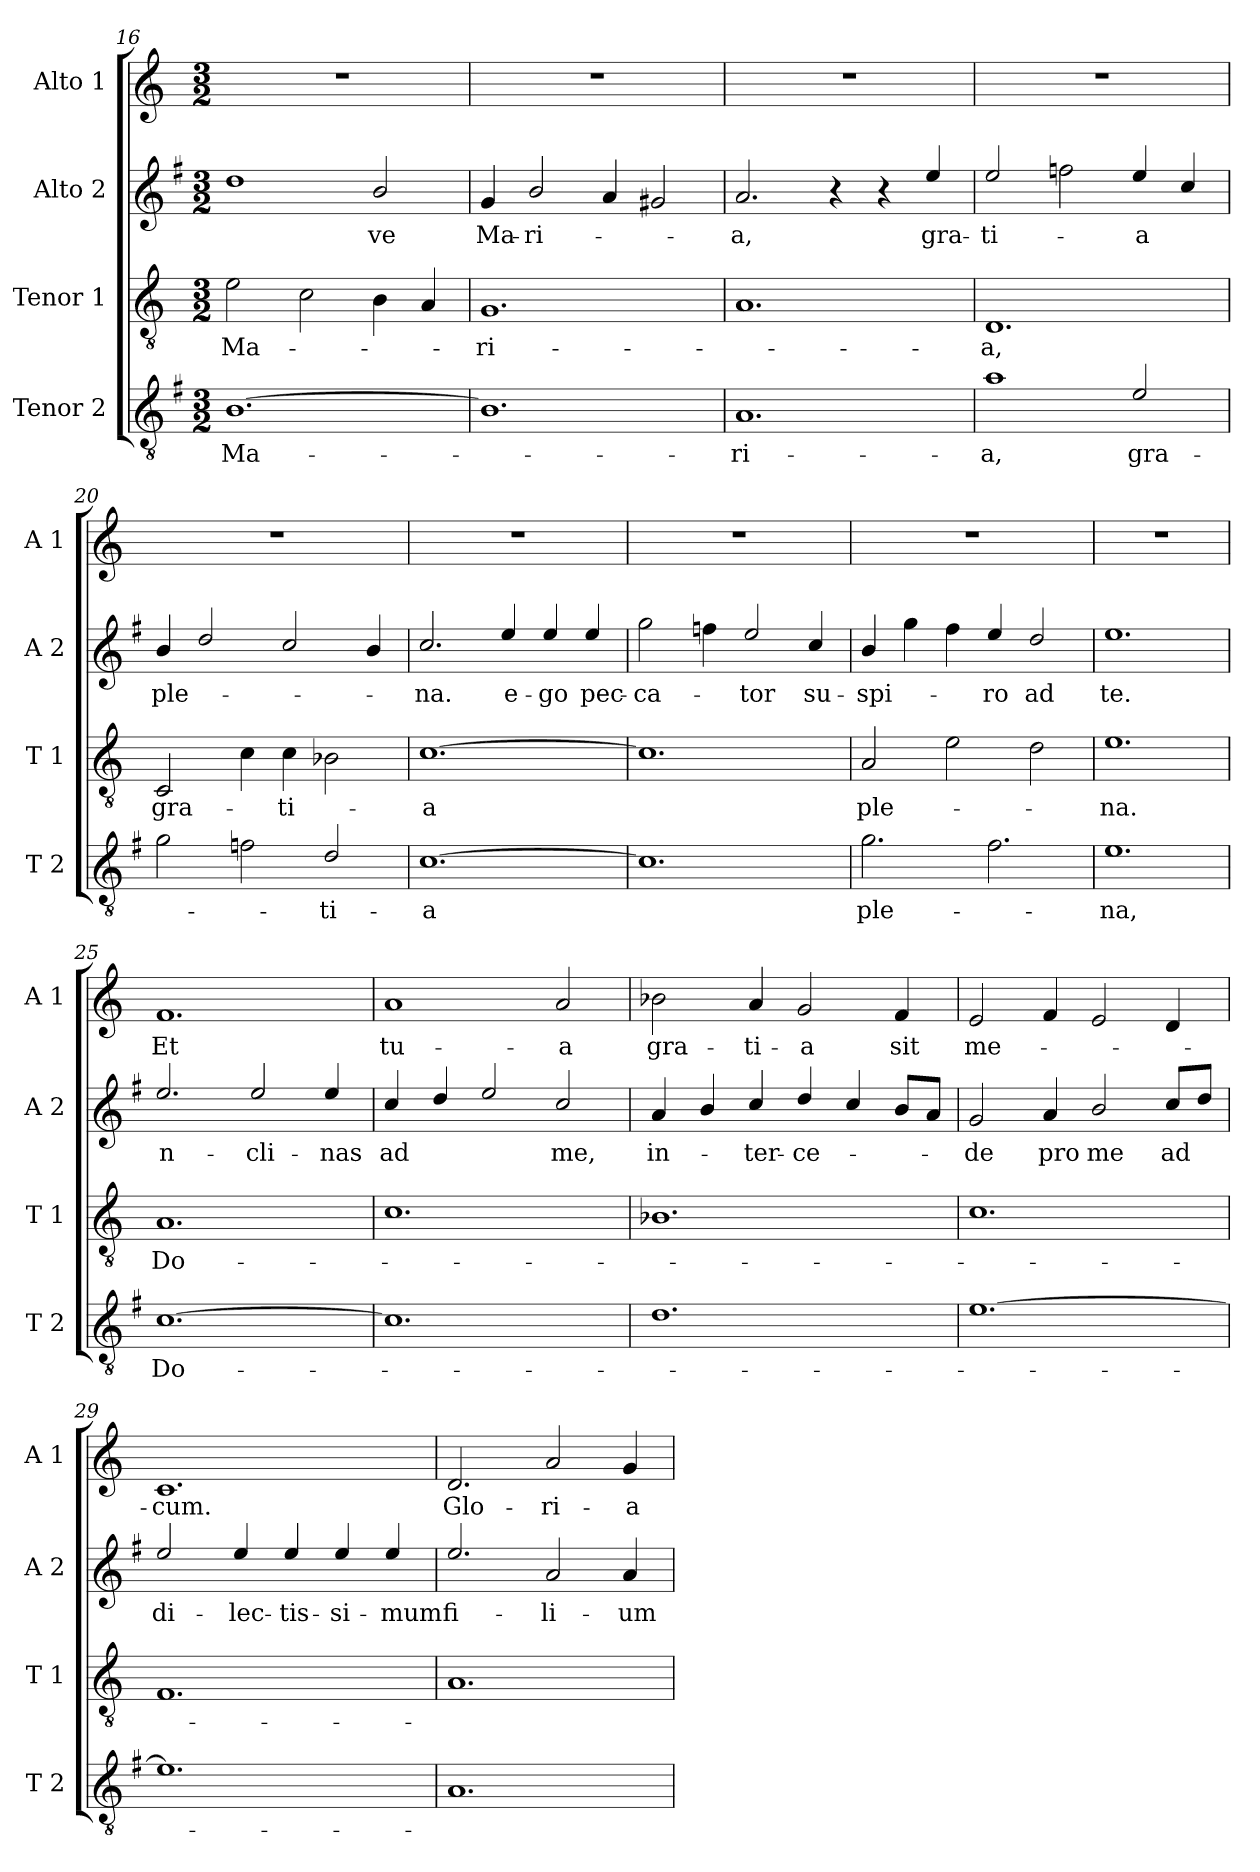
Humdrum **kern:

**kern	**text	**kern	**text	**kern	**text	**kern	**text
*part4	*part4	*part3	*part3	*part2	*part2	*part1	*part1
*staff4	*staff4	*staff3	*staff3	*staff2	*staff2	*staff1	*staff1
*I"Tenor 2	*	*I"Tenor 1	*	*I"Alto 2	*	*I"Alto 1	*
*I'T 2	*	*I'T 1	*	*I'A 2	*	*I'A 1	*
*clefGv2	*	*clefGv2	*	*clefG2	*	*clefG2	*
*ITrd4c7	*	*	*	*ITrd4c7	*	*	*
*k[]	*	*k[]	*	*k[]	*	*k[]	*
*C:	*	*C:	*	*C:	*	*C:	*
*M3/2	*	*M3/2	*	*M3/2	*	*M3/2	*
=16	=16	=16	=16	=16	=16	=16	=16
[1.E	Ma-	2e\	Ma-	1g	.	1.r	.
.	.	2c\	.	.	.	.	.
.	.	4B\	.	2e/	-ve	.	.
.	.	4A/	.	.	.	.	.
=17	=17	=17	=17	=17	=17	=17	=17
1.E]	.	1.G	-ri-	4c/	Ma-	1.r	.
.	.	.	.	2e/	-ri-	.	.
.	.	.	.	4d/	.	.	.
.	.	.	.	2c#X/	.	.	.
=18	=18	=18	=18	=18	=18	=18	=18
1.D	-ri-	1.A	.	2.d/	-a,	1.r	.
.	.	.	.	4r	.	.	.
.	.	.	.	4r	.	.	.
.	.	.	.	4a/	gra-	.	.
!!LO:LB:g=z
=19	=19	=19	=19	=19	=19	=19	=19
1d	-a,	1.D	-a,	2a/	-ti-	1.r	.
.	.	.	.	2b-X\	.	.	.
2A/	gra-	.	.	4a/	-a	.	.
.	.	.	.	4f/	.	.	.
=20	=20	=20	=20	=20	=20	=20	=20
2c\	.	2C/	gra-	4e/	ple-	1.r	.
.	.	.	.	2g/	.	.	.
2B-X\	.	4c\	.	.	.	.	.
.	.	4c\	-ti-	2f/	.	.	.
2G/	-ti-	2B-X\	.	.	.	.	.
.	.	.	.	4e/	.	.	.
=21	=21	=21	=21	=21	=21	=21	=21
[1.F	-a	[1.c	-a	2.f/	-na.	1.r	.
.	.	.	.	4a/	e-	.	.
.	.	.	.	4a/	-go	.	.
.	.	.	.	4a/	pec-	.	.
=22	=22	=22	=22	=22	=22	=22	=22
1.F]	.	1.c]	.	2cc\	-ca-	1.r	.
.	.	.	.	4b-X\	.	.	.
.	.	.	.	2a/	-tor	.	.
.	.	.	.	4f/	su-	.	.
=23	=23	=23	=23	=23	=23	=23	=23
2.c\	ple-	2A/	ple-	4e/	-spi-	1.r	.
.	.	.	.	4cc\	.	.	.
.	.	2e\	.	4b\	.	.	.
2.B\	.	.	.	4a/	-ro	.	.
.	.	2d\	.	2g/	ad	.	.
=24	=24	=24	=24	=24	=24	=24	=24
1.A	-na,	1.e	-na.	1.a	te.	1.r	.
!!LO:LB:g=z
=25	=25	=25	=25	=25	=25	=25	=25
[1.F	Do-	1.A	Do-	2.a/	n-	1.f	Et
.	.	.	.	2a/	-cli-	.	.
.	.	.	.	4a/	-nas	.	.
=26	=26	=26	=26	=26	=26	=26	=26
1.F]	.	1.c	.	4f/	ad	1a	tu-
.	.	.	.	4g/	.	.	.
.	.	.	.	2a/	.	.	.
.	.	.	.	2f/	me,	2a/	-a
=27	=27	=27	=27	=27	=27	=27	=27
1.G	.	1.B-X	.	4d/	in-	2b-X\	gra-
.	.	.	.	4e/	.	.	.
.	.	.	.	4f/	-ter-	4a/	-ti-
.	.	.	.	4g/	-ce-	2g/	-a
.	.	.	.	4f/	.	.	.
.	.	.	.	8e/L	.	4f/	sit
.	.	.	.	8d/J	.	.	.
=28	=28	=28	=28	=28	=28	=28	=28
[1.A	.	1.c	.	2c/	-de	2e/	me-
.	.	.	.	4d/	pro	4f/	.
.	.	.	.	2e/	me	2e/	.
.	.	.	.	8f/L	ad	4d/	.
.	.	.	.	8g/J	.	.	.
=29	=29	=29	=29	=29	=29	=29	=29
1.A]	.	1.F	.	2a/	di-	1.c	-cum.
.	.	.	.	4a/	-lec-	.	.
.	.	.	.	4a/	-tis-	.	.
.	.	.	.	4a/	-si-	.	.
.	.	.	.	4a/	-mum	.	.
=30	=30	=30	=30	=30	=30	=30	=30
1.D	.	1.A	.	2.a/	fi-	2.d/	Glo-
.	.	.	.	2d/	-li-	2a/	-ri-
.	.	.	.	4d/	-um	4g/	-a
=	=	=	=	=	=	=	=
*-	*-	*-	*-	*-	*-	*-	*-
